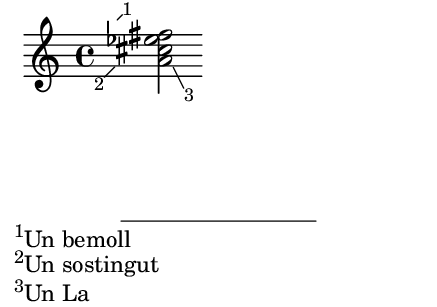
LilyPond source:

%% Generated by lilypond-book
%% Options: [exampleindent=10.16\mm,indent=0\mm,line-width=160\mm,paper-height=845.047\pt,paper-width=597.508\pt,papersize="a8landscape",quote]
\include "lilypond-book-preamble.ly"


% ****************************************************************
% Start cut-&-pastable-section
% ****************************************************************

#(ly:set-option 'eps-box-padding 3.000000)



\paper {
  #(set-paper-size "a8landscape")
  indent = 0\mm
}

\layout {
  
}




% ****************************************************************
% ly snippet:
% ****************************************************************
\sourcefileline 1549
\book {
  \header { tagline = ##f }
  \relative c'' {
    < \footnote #'(1 . -2) "Un La" a
      \single \footnote #'(-1 . -1) "Un sostingut" Accidental
      cis
      \single \footnote #'(0.5 . 0.5) "Un bemoll" Accidental
      ees fis
    >2
  }
}


% ****************************************************************
% end ly snippet
% ****************************************************************
